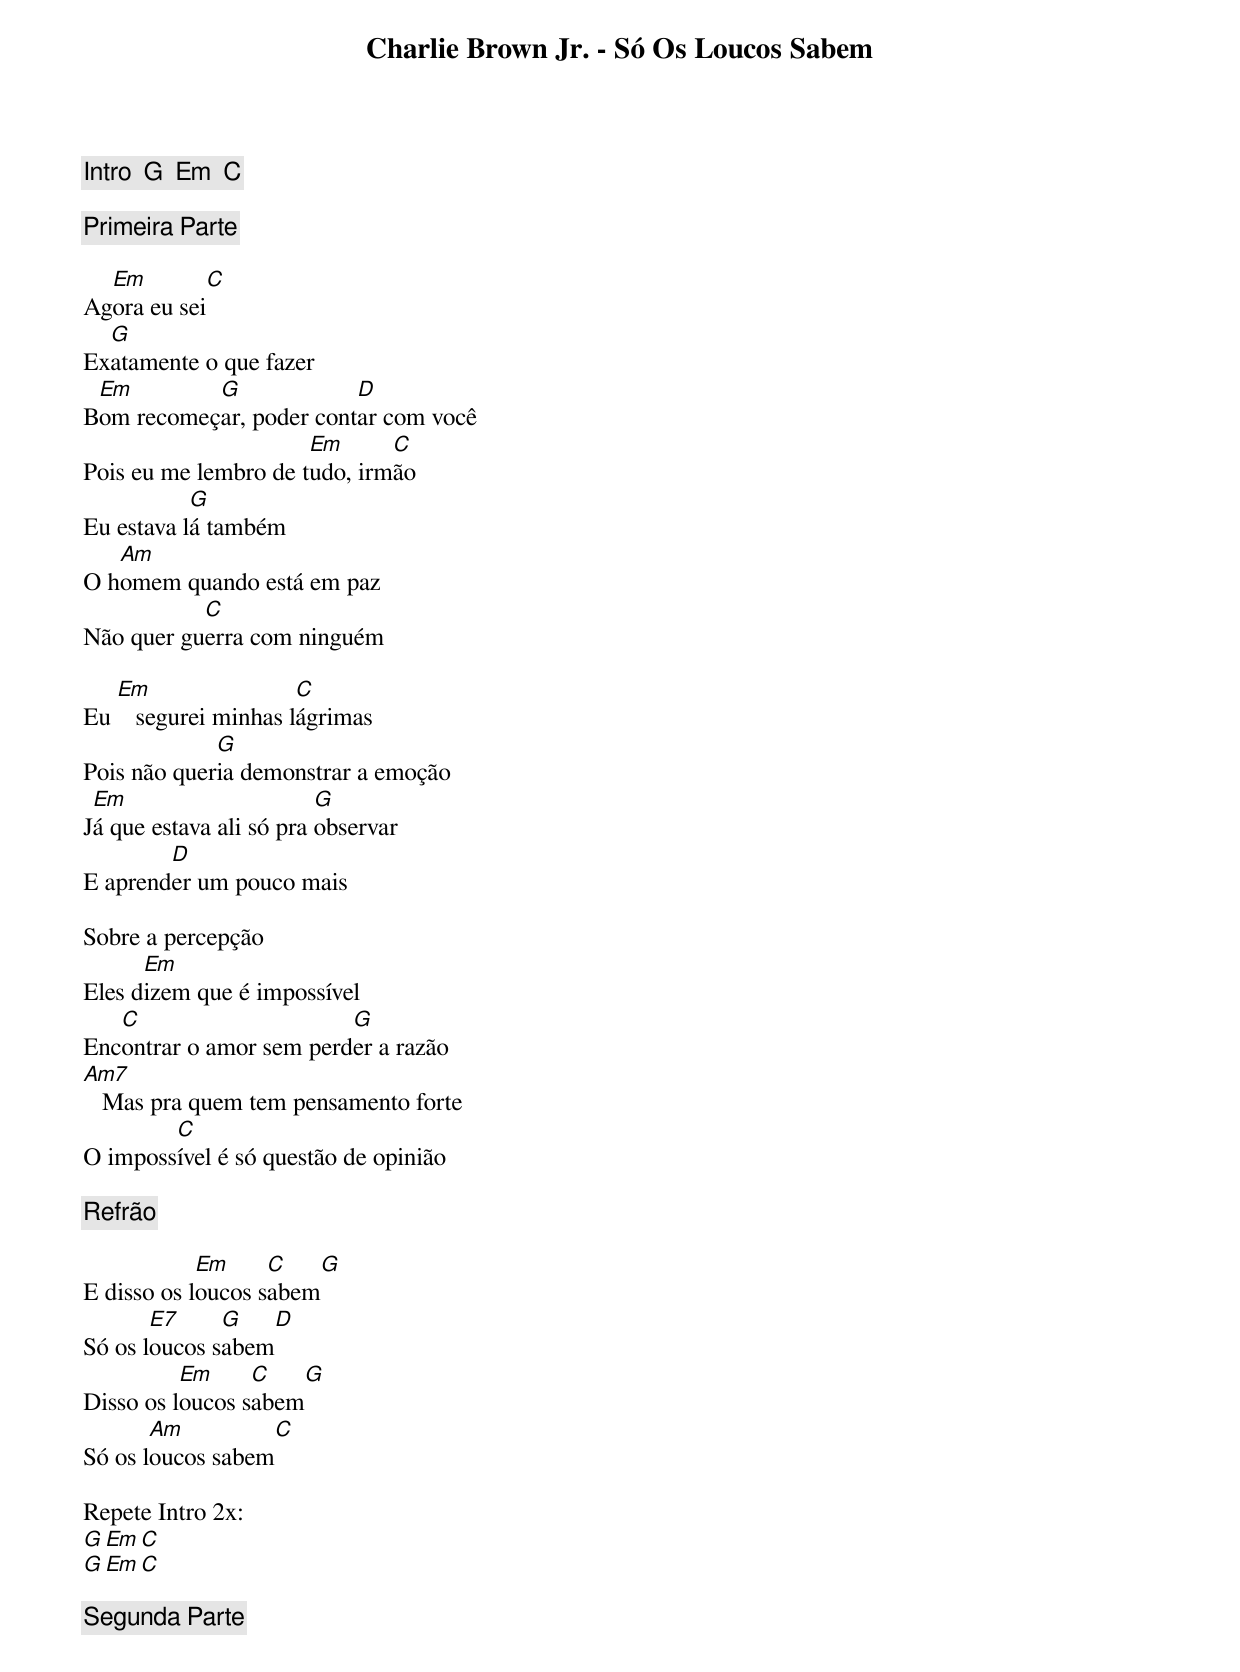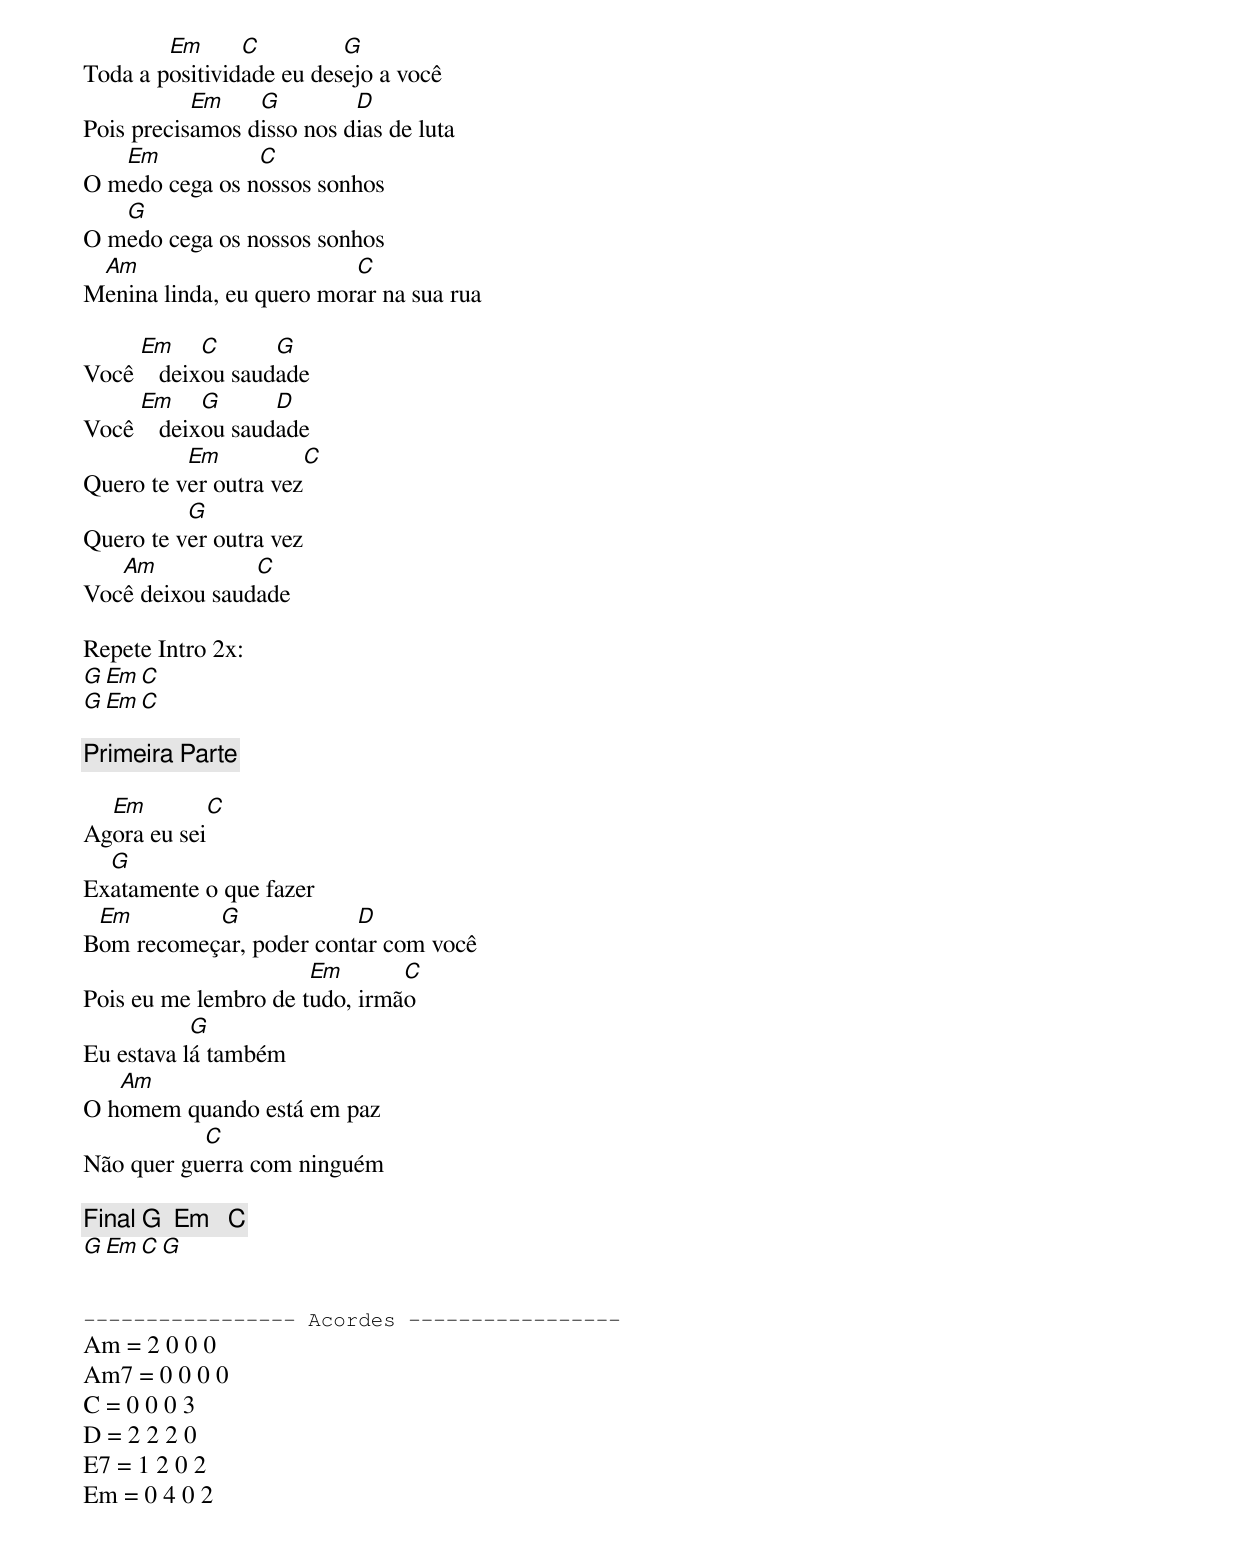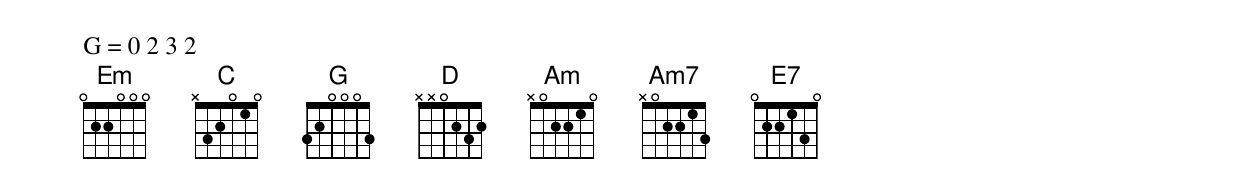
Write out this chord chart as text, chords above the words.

Charlie Brown Jr. - Só Os Loucos Sabem

[Intro]  G  Em  C

[Primeira Parte]

  Em         C
Agora eu sei
  G
Exatamente o que fazer
 Em        G             D
Bom recomeçar, poder contar com você
                      Em      C
Pois eu me lembro de tudo, irmão
           G
Eu estava lá também
   Am
O homem quando está em paz
           C
Não quer guerra com ninguém

   Em                 C
Eu    segurei minhas lágrimas
             G
Pois não queria demonstrar a emoção
 Em                      G
Já que estava ali só pra observar
        D
E aprender um pouco mais

Sobre a percepção
      Em
Eles dizem que é impossível
   C                     G
Encontrar o amor sem perder a razão
Am7
   Mas pra quem tem pensamento forte
        C
O impossível é só questão de opinião

[Refrão]

            Em     C   G
E disso os loucos sabem
       E7     G    D
Só os loucos sabem
          Em     C    G
Disso os loucos sabem
       Am          C
Só os loucos sabem

Repete Intro 2x:
G  Em   C
G  Em   C

[Segunda Parte]

        Em      C         G
Toda a positividade eu desejo a você
           Em    G         D
Pois precisamos disso nos dias de luta
   Em           C
O medo cega os nossos sonhos
   G
O medo cega os nossos sonhos
 Am                       C
Menina linda, eu quero morar na sua rua

     Em     C      G
Você    deixou saudade
     Em     G      D
Você    deixou saudade
          Em           C
Quero te ver outra vez
          G
Quero te ver outra vez
   Am           C
Você deixou saudade

Repete Intro 2x:
G  Em   C
G  Em   C

[Primeira Parte]

  Em         C
Agora eu sei
  G
Exatamente o que fazer
 Em        G             D
Bom recomeçar, poder contar com você
                      Em       C
Pois eu me lembro de tudo, irmão
           G
Eu estava lá também
   Am
O homem quando está em paz
           C
Não quer guerra com ninguém

[Final] G  Em   C
        G  Em   C  G


----------------- Acordes -----------------
Am = 2 0 0 0
Am7 = 0 0 0 0
C = 0 0 0 3
D = 2 2 2 0
E7 = 1 2 0 2
Em = 0 4 0 2
G = 0 2 3 2
